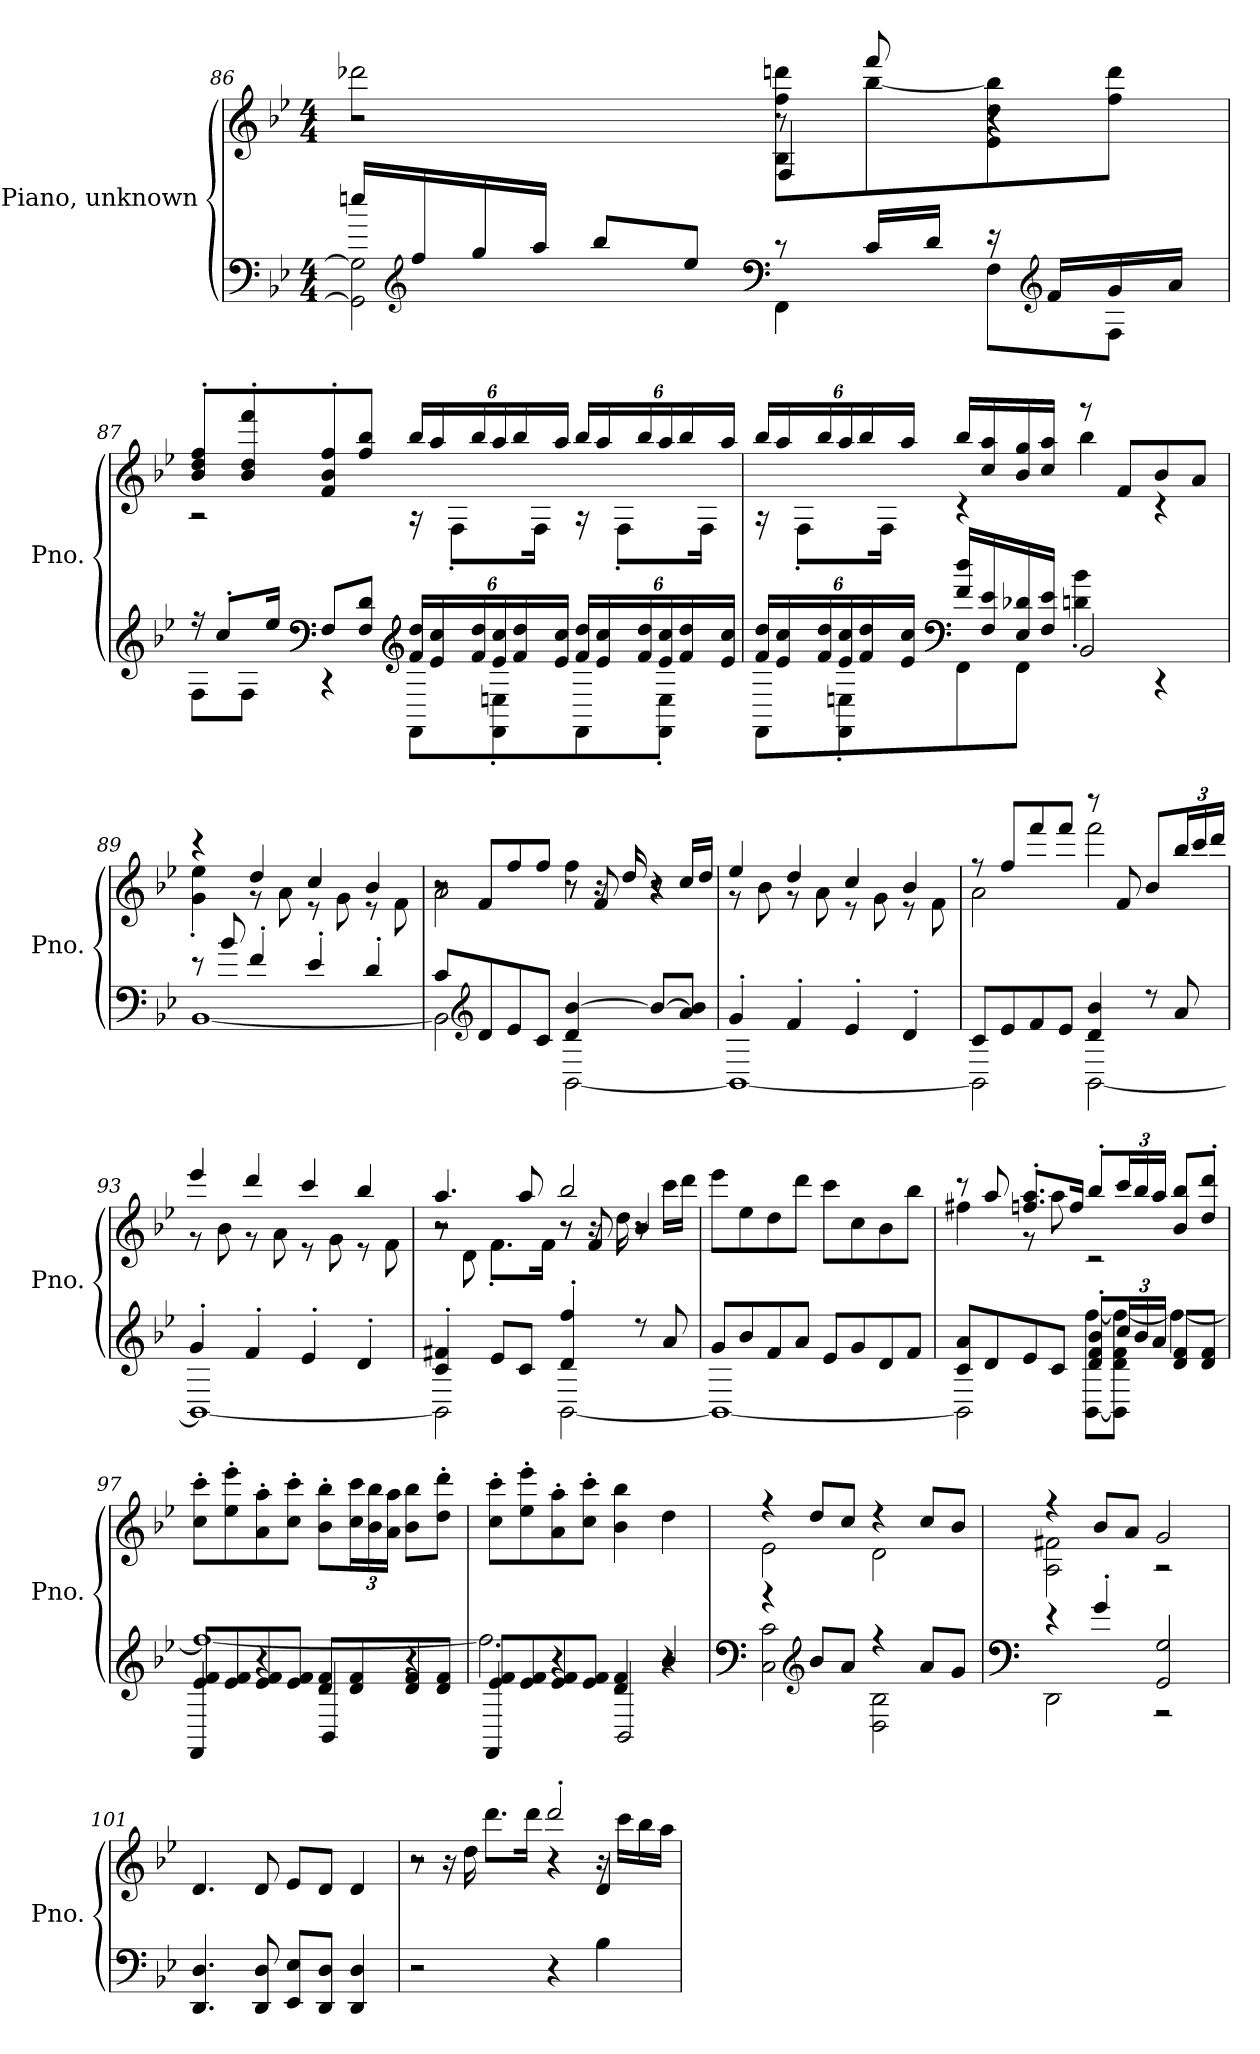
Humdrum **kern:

**kern	**kern
*part1	*part1
*staff2	*staff1
*I"Piano, unknown	*
*I'Pno.	*
!!LO:LB:g=z
*clefF4	*clefG2
*k[b-e-]	*k[b-e-]
*M4/4	*M4/4
=86	=86
*^	*^
*	*	*	*^
16een/LL	2GG\] 2G\]	2r	2ddd-X\	2r
*clefG2	*	*	*	*
16ff/	.	.	.	.
16gg/	.	.	.	.
16aa/JJ	.	.	.	.
8bb-/L	.	.	.	.
8ee/J	.	.	.	.
*clefF4	*	*	*	*
8r	4FF\	8r	8B-\ 8ff\ 8dddn\L	4F/
16c/LL	.	8fff/	[8bb-\	.
16d/JJ	.	.	.	.
16r	8F\L	4r	8e-\ 8dd\ 8bb-\]	4r
*clefG2	*	*	*	*
16f/LL	.	.	.	.
16g/	8F\J	.	8ff\ 8ddd\J	.
16a/JJ	.	.	.	.
*	*	*	*v	*v
!!LO:LB:g=z
=87	=87	=87	=87
16r	8F\L	8b-/' 8dd/' 8ff/'L	2r
8cc'/L	.	.	.
.	8F\J	8b-/' 8dd/' 8fff/'	.
16ee-/Jk	.	.	.
*clefF4	*	*	*
8F/L	4r	8f/' 8b-/' 8ff/'	.
8F/ 8d/J	.	8ff/ 8bb-/J	.
*clefG2	*	*	*
*Xbrackettup	*	*Xbrackettup	*
24f/ 24dd/LL	8FF\L	24bb-/LL	16r
24e-/ 24cc/	.	24aa/	.
.	.	.	8F'\L
24f/ 24dd/	.	24bb-/	.
24e-/ 24cc/	8FF\' 8En\'	24aa/	.
24f/ 24dd/	.	24bb-/	.
.	.	.	16F\Jk
24e-/ 24cc/JJ	.	24aa/JJ	.
24f/ 24dd/LL	8FF\	24bb-/LL	16r
24e-/ 24cc/	.	24aa/	.
.	.	.	8F'\L
24f/ 24dd/	.	24bb-/	.
24e-/ 24cc/	8FF\' 8E\'J	24aa/	.
24f/ 24dd/	.	24bb-/	.
.	.	.	16F\Jk
24e-/ 24cc/JJ	.	24aa/JJ	.
!!LO:LB:g=z	!!
=88	=88	=88	=88
24f/ 24dd/LL	8FF\L	24bb-/LL	16r
24e-/ 24cc/	.	24aa/	.
.	.	.	8F'\L
24f/ 24dd/	.	24bb-/	.
24e-/ 24cc/	8FF\' 8En\'	24aa/	.
24f/ 24dd/	.	24bb-/	.
.	.	.	16F\Jk
24e-/ 24cc/JJ	.	24aa/JJ	.
*clefF4	*	*	*
16f/ 16dd/LL	8FF\	16bb-/LL	4r
16F/ 16e-/	.	16cc/ 16aa/	.
16E/ 16d-X/	8FF\J	16b-/ 16gg/	.
16F/ 16e-/JJ	.	16cc/ 16aa/JJ	.
2BB-/	4dn\' 4b-\'	8r	4bb-\
.	.	8f/L	.
.	4r	8b-/	4r
.	.	8a/J	.
=89	=89	=89	=89
8r	[1BB-	4r	4g\' 4ee-\'
8b-/	.	.	.
4f'/	.	4dd/	8r
.	.	.	8a\
4e-'/	.	4cc/	8r
.	.	.	8g\
4d'/	.	4b-/	8r
.	.	.	8f\
=90	=90	=90	=90
*	*	*	*^
8c/L	2BB-\]	8r	2a\	2r
*clefG2	*	*	*	*
8d/	.	8f/L	.	.
8e-/	.	8ff/	.	.
8c/J	.	8ff/J	.	.
4d/ [4b-/	[2BB-\	8r	4ff\	8r
.	.	16r	.	8f/
.	.	16dd/	.	.
8b-/L_	.	8r	4r	4r
8a/ 8b-/]J	.	16cc/LL	.	.
.	.	16dd/JJ	.	.
*	*	*	*v	*v
!!LO:LB:g=z
=91	=91	=91	=91
4g'/	1BB-_	4ee-/	8r
.	.	.	8b-\
4f'/	.	4dd/	8r
.	.	.	8a\
4e-'/	.	4cc/	8r
.	.	.	8g\
4d'/	.	4b-/	8r
.	.	.	8f\
=92	=92	=92	=92
8c/L	2BB-\]	8r	2a\
8e-/	.	8ff/L	.
8f/	.	8fff/	.
8e-/J	.	8fff/J	.
4d/ 4b-/	[2BB-\	8r	2fff\
.	.	8f/	.
8r	.	8b-/L	.
8a/	.	24bb-/L	.
.	.	24ccc/	.
.	.	24ddd/JJ	.
=93	=93	=93	=93
4g'/	1BB-_	4eee-/	8r
.	.	.	8b-\
4f'/	.	4ddd/	8r
.	.	.	8a\
4e-'/	.	4ccc/	8r
.	.	.	8g\
4d'/	.	4bb-/	8r
.	.	.	8f\
=94	=94	=94	=94
*	*	*	*^
4c/' 4f#X/'	2BB-\]	4.aa/	8r	2r
.	.	.	8d\	.
8e-/L	.	.	8.f'\L	.
8c/J	.	8aa/	.	.
.	.	.	16f\Jk	.
4d/' 4ff/'	[2BB-\	2bb-/	8r	8r
.	.	.	16r	8f/
.	.	.	16dd\	.
8r	.	.	8r	4b-/
8a/	.	.	16ccc\LL	.
.	.	.	16ddd\JJ	.
*	*	*v	*v	*v
!!LO:LB:g=z
=95	=95	=95
8g/L	1BB-_	8eee-\L
8b-/	.	8ee-\
8f/	.	8dd\
8a/J	.	8ddd\J
8e-/L	.	8ccc\L
8g/	.	8cc\
8d/	.	8b-\
8f/J	.	8bb-\J
=96	=96	=96
*	*	*^
8c/ 8a/L	2BB-\]	8r	4ff#X\
8d/	.	8aa/	.
8e-/	.	8.ffn/' 8.aa/'L	8r
8c/J	.	.	8aa\
.	.	16ff/Jk	.
8d/' 8f/' 8b-/'L	[8BB-\ [8ff\L	8bb-'/L	2r
24cc/L	8BB-\] 8d\ 8f\ 8ff\_J	24ccc/L	.
24b-/	.	24bb-/	.
24a/JJ	.	24aa/JJ	.
8d/ 8f/L	4ff\_	8b-/ 8bb-/L	.
8d/ 8f/J	.	8dd/' 8ddd/'J	.
*	*	*v	*v
=97	=97	=97
*	*^	*
8e-/ 8f/L	1ff_	4FF/	8cc\' 8ccc\'L
8e-/ 8f/	.	.	8ee-\' 8eee-\'
8e-/ 8f/	.	4r	8a\' 8aa\'
8e-/ 8f/J	.	.	8cc\' 8ccc\'J
8d/ 8f/L	.	4BB-/	8b-\' 8bb-\'L
8d/ 8f/	.	.	24cc\ 24ccc\L
.	.	.	24b-\ 24bb-\
.	.	.	24a\ 24aa\JJ
8d/ 8f/	.	4r	8b-\ 8bb-\L
8d/ 8f/J	.	.	8dd\' 8ddd\'J
!!LO:PB:g=z
=98	=98	=98	=98
8e-/ 8f/L	2.ff\]	4FF/	8cc\' 8ccc\'L
8e-/ 8f/	.	.	8ee-\' 8eee-\'
8e-/ 8f/	.	4r	8a\' 8aa\'
8e-/ 8f/J	.	.	8cc\' 8ccc\'J
4d/ 4f/	.	2BB-/	4b-\ 4bb-\
4b-/	4r	.	4dd\
*v	*v	*v	*
=99	=99
*clefF4	*
*^	*^
4r	2C\ 2c\	4r	2e-\
*clefG2	*	*	*
8b-/L	.	8dd/L	.
8a/J	.	8cc/J	.
4r	2D\ 2B-\	4r	2d\
8a/L	.	8cc/L	.
8g/J	.	8b-/J	.
=100	=100	=100	=100
*clefF4	*	*	*
4r	2DD\	4r	2A\ 2f#X\
4g'/	.	8b-/L	.
.	.	8a/J	.
2GG/ 2G/	2r	2g/	2r
*v	*v	*	*
*	*v	*v
=101	=101
4.DD/ 4.D/	4.d/
8DD/ 8D/	8d/
8EE-/ 8E-/L	8e-/L
8DD/ 8D/J	8d/J
4DD/ 4D/	4d/
!!LO:LB:g=z
=102	=102
*	*^
*	*	*^
2r	2r	8r	2r
.	.	16r	.
.	.	16dd\	.
.	.	8.ddd\L	.
.	.	16ddd\Jk	.
4r	2ddd'/	4r	4r
4B-\	.	16r	4d/
.	.	16ccc\LL	.
.	.	16bb-\	.
.	.	16aa\JJ	.
*	*v	*v	*v
=	=
*-	*-
